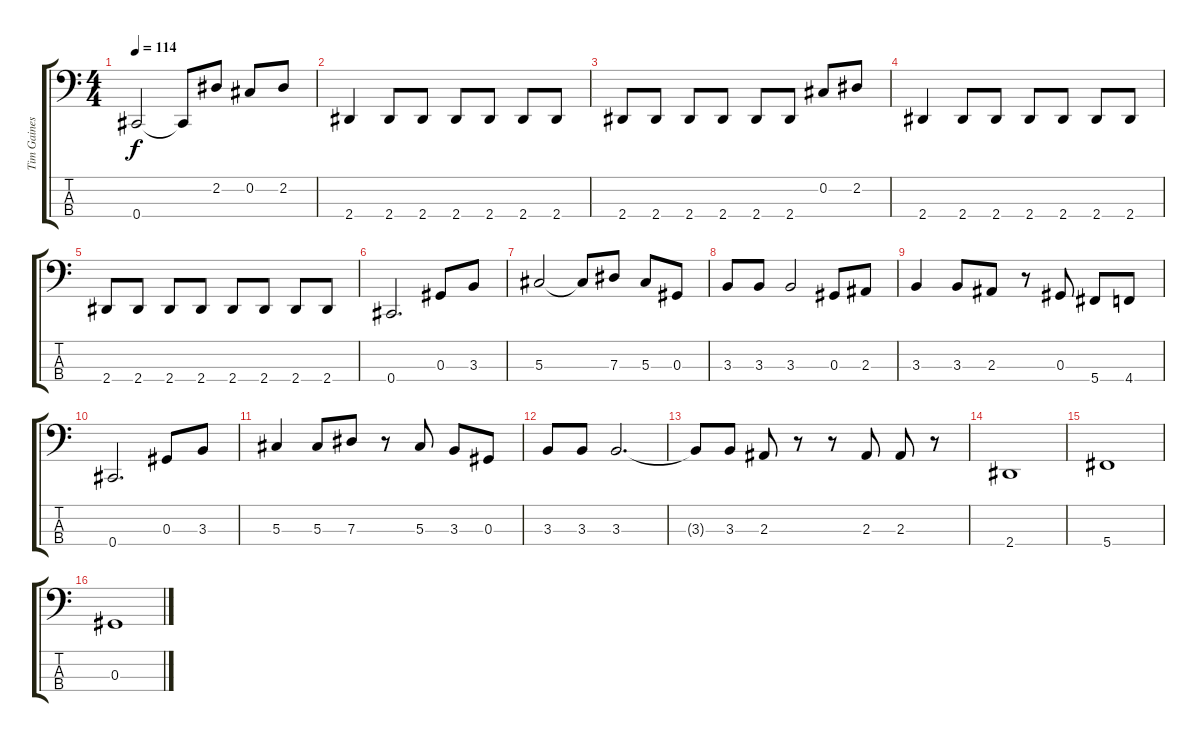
\track ("Tim Gaines (Bass)" "Tim Gaines") {instrument electricbassfinger}
\staff {score tabs}
\tuning (Gb2 Db2 Ab1 Db1) {hide}
\ts (4 4)
\tempo 114
\clef f4
\ks c
0.4{t}.2{dy f} 0.4{t}.8 2.2.8 0.2.8 2.2.8 |
2.4.4 2.4.8 2.4.8 2.4.8 2.4.8 2.4.8 2.4.8 |
2.4.8 2.4.8 2.4.8 2.4.8 2.4.8 2.4.8 0.2.8 2.2.8 |
2.4.4 2.4.8 2.4.8 2.4.8 2.4.8 2.4.8 2.4.8 |
2.4.8 2.4.8 2.4.8 2.4.8 2.4.8 2.4.8 2.4.8 2.4.8 |
0.4.2{d} 0.3.8 3.3.8 |
5.3.2 5.3{t}.8 7.3.8 5.3.8 0.3.8 |
3.3.8 3.3.8 3.3.2 0.3.8 2.3.8 |
3.3.4 3.3.8 2.3.8 r.8 0.3.8 5.4.8 4.4.8 |
0.4.2{d} 0.3.8 3.3.8 |
5.3.4 5.3.8 7.3.8 r.8 5.3.8 3.3.8 0.3.8 |
3.3.8 3.3.8 3.3.2{d} |
3.3{t}.8 3.3.8 2.3.8 r.8 r.8 2.3.8 2.3.8 r.8 |
2.4.1 |
5.4.1 |
0.3.1
